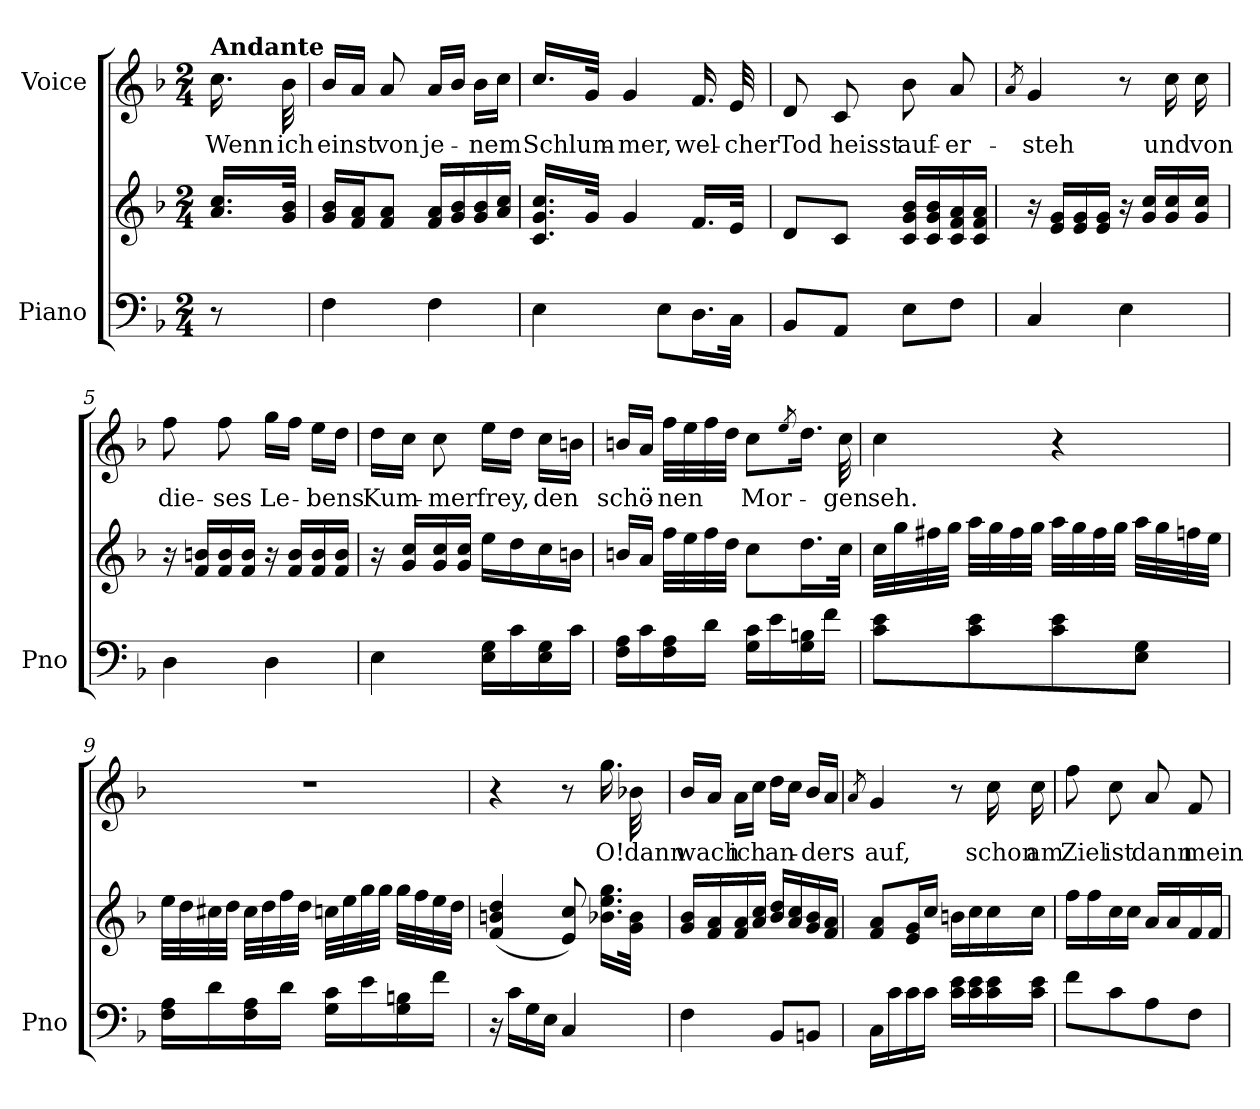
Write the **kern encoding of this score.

**kern	**kern	**kern	**text
*part2	*part2	*part1	*part1
*staff3	*staff2	*staff1	*staff1
*I"Piano	*	*I"Voice	*
*I'Pno	*	*	*
*clefF4	*clefG2	*clefG2	*
*k[b-]	*k[b-]	*k[b-]	*
*M2/4	*M2/4	*M2/4	*
=	=	=	=
!	!	!LO:TX:a:B:t=Andante	!
!	!	!	!LO:LY:b
8r	16.a/ 16.cc/LL	16.cc\	Wenn
!	!	!	!LO:LY:b
.	32g/ 32b-/JJk	32b-\	ich
=1	=1	=1	=1
!	!	!	!LO:LY:b
4F\	16g/ 16b-/LL	16b-/LL	einst
.	16f/ 16a/J	16a/JJ	.
!	!	!	!LO:LY:b
.	8f/ 8a/J	8a/	von
!	!	!	!LO:LY:b
4F\	16f/ 16a/LL	16a/LL	je-
.	16g/ 16b-/	16b-/JJ	.
!	!	!	!LO:LY:b
.	16g/ 16b-/	16b-\LL	-nem
.	16a/ 16cc/JJ	16cc\JJ	.
=2	=2	=2	=2
!	!	!	!LO:LY:b
4E\	16.c/ 16.g/ 16.cc/LL	16.cc/LL	Schlum-
.	32g/JJk	32g/JJk	.
!	!	!	!LO:LY:b
.	4g/	4g/	-mer,
8E\L	.	.	.
!	!	!	!LO:LY:b
16.D\L	16.f/LL	16.f/	wel-
!	!	!	!LO:LY:b
32C\JJk	32e/JJk	32e/	-cher
=3	=3	=3	=3
!	!	!	!LO:LY:b
8BB-/L	8d/L	8d/	Tod
!	!	!	!LO:LY:b
8AA/J	8c/J	8c/	heisst
!	!	!	!LO:LY:b
8E\L	16c/ 16g/ 16b-/LL	8b-\	auf-
.	16c/ 16g/ 16b-/	.	.
!	!	!	!LO:LY:b
8F\J	16c/ 16f/ 16a/	8a/	-er-
.	16c/ 16f/ 16a/JJ	.	.
!!LO:LB:g=z
=4	=4	=4	=4
.	.	8qa/	.
!	!	!	!LO:LY:b
4C/	16r	4g/	-steh
.	16e/ 16g/LL	.	.
.	16e/ 16g/	.	.
.	16e/ 16g/JJ	.	.
4E\	16r	8r	.
.	16g/ 16cc/LL	.	.
!	!	!	!LO:LY:b
.	16g/ 16cc/	16cc\	und
!	!	!	!LO:LY:b
.	16g/ 16cc/JJ	16cc\	von
=5	=5	=5	=5
!	!	!	!LO:LY:b
4D\	16r	8ff\	die-
.	16f/ 16bn/LL	.	.
!	!	!	!LO:LY:b
.	16f/ 16b/	8ff\	-ses
.	16f/ 16b/JJ	.	.
!	!	!	!LO:LY:b
4D\	16r	16gg\LL	Le-
.	16f/ 16b/LL	16ff\JJ	.
!	!	!	!LO:LY:b
.	16f/ 16b/	16ee\LL	-bens
.	16f/ 16b/JJ	16dd\JJ	.
=6	=6	=6	=6
!	!	!	!LO:LY:b
4E\	16r	16dd\LL	Kum-
.	16g/ 16cc/LL	16cc\JJ	.
!	!	!	!LO:LY:b
.	16g/ 16cc/	8cc\	-mer
.	16g/ 16cc/JJ	.	.
!	!	!	!LO:LY:b
16E\ 16G\LL	16ee\LL	16ee\LL	frey,
16c\	16dd\	16dd\JJ	.
!	!	!	!LO:LY:b
16E\ 16G\	16cc\	16cc\LL	den
16c\JJ	16bn\JJ	16bn\JJ	.
=7	=7	=7	=7
!	!	!	!LO:LY:b
16F\ 16A\LL	16bni/LL	16bni/LL	schö-
16c\	16a/JJ	16a/JJ	.
!	!	!	!LO:LY:b
16F\ 16A\	32ff\LLL	32ff\LLL	-nen
.	32ee\	32ee\	.
16d\JJ	32ff\	32ff\	.
.	32dd\JJJ	32dd\JJJ	.
!	!	!	!LO:LY:b
16G\ 16c\LL	8cc\L	8cc\L	Mor-
16e\	.	.	.
.	.	8qee/	.
16G\ 16Bn\	16.dd\L	16.dd\Jk	.
16f\JJ	.	.	.
!	!	!	!LO:LY:b
.	32cc\JJk	32cc\	-gen
!!LO:LB:g=z
=8	=8	=8	=8
!	!	!	!LO:LY:b
8c\ 8e\L	32cc\LLL	4cc\	seh.
.	32gg\	.	.
.	32ff#X\	.	.
.	32gg\JJJ	.	.
8c\ 8e\	32aa\LLL	.	.
.	32gg\	.	.
.	32ff#\	.	.
.	32gg\JJJ	.	.
8c\ 8e\	32aa\LLL	4r	.
.	32gg\	.	.
.	32ff#\	.	.
.	32gg\JJJ	.	.
8E\ 8G\J	32aa\LLL	.	.
.	32gg\	.	.
.	32ffn\	.	.
.	32ee\JJJ	.	.
=9	=9	=9	=9
16F\ 16A\LL	32ee\LLL	2r	.
.	32dd\	.	.
16d\	32cc#X\	.	.
.	32dd\JJJ	.	.
16F\ 16A\	32cc#\LLL	.	.
.	32dd\	.	.
16d\JJ	32ff\	.	.
.	32dd\JJJ	.	.
16G\ 16c\LL	32ccn\LLL	.	.
.	32ee\	.	.
16e\	32gg\	.	.
.	32gg\JJJ	.	.
16G\ 16Bn\	32gg\LLL	.	.
.	32ff\	.	.
16f\JJ	32ee\	.	.
.	32dd\JJJ	.	.
=10	=10	=10	=10
16r	(4f/ 4bn/ 4dd/	4r	.
16c\LL	.	.	.
16G\	.	.	.
16E\JJ	.	.	.
4C/	8e/ 8cc/)	8r	.
!	!	!	!LO:LY:b
.	16.b-X\ 16.ee\ 16.gg\LL	16.gg\	O!
!	!	!	!LO:LY:b
.	32g\ 32b-\JJk	32b-X\	dann
!!LO:LB:g=z
=11	=11	=11	=11
!	!	!	!LO:LY:b
4F\	16g/ 16b-/LL	16b-/LL	wach
.	16f/ 16a/	16a/JJ	.
!	!	!	!LO:LY:b
.	16f/ 16a/	16a\LL	ich
.	16a/ 16cc/JJ	16cc\JJ	.
!	!	!	!LO:LY:b
8BB-/L	16b-/ 16dd/LL	16dd\LL	an-
.	16a/ 16cc/	16cc\JJ	.
!	!	!	!LO:LY:b
8BBn/J	16g/ 16b-/	16b-/LL	-ders
.	16f/ 16a/JJ	16a/JJ	.
!!LO:PB:g=z
=12	=12	=12	=12
.	.	8qa/	.
!	!	!	!LO:LY:b
16C\LL	8f/ 8a/L	4g/	auf,
16c\	.	.	.
16c\	16e/ 16g/L	.	.
16c\JJ	16cc/JJ	.	.
16c\ 16e\LL	16bn\LL	8r	.
16c\ 16e\	16cc\	.	.
!	!	!	!LO:LY:b
16c\ 16e\	16cc\	16cc\	schon
!	!	!	!LO:LY:b
16c\ 16e\JJ	16cc\JJ	16cc\	am
=13	=13	=13	=13
!	!	!	!LO:LY:b
8f\L	16ff\LL	8ff\	Ziel
.	16ff\	.	.
!	!	!	!LO:LY:b
8c\	16cc\	8cc\	ist
.	16cc\JJ	.	.
!	!	!	!LO:LY:b
8A\	16a/LL	8a/	dann
.	16a/	.	.
!	!	!	!LO:LY:b
8F\J	16f/	8f/	mein
.	16f/JJ	.	.
=	=	=	=
*-	*-	*-	*-
